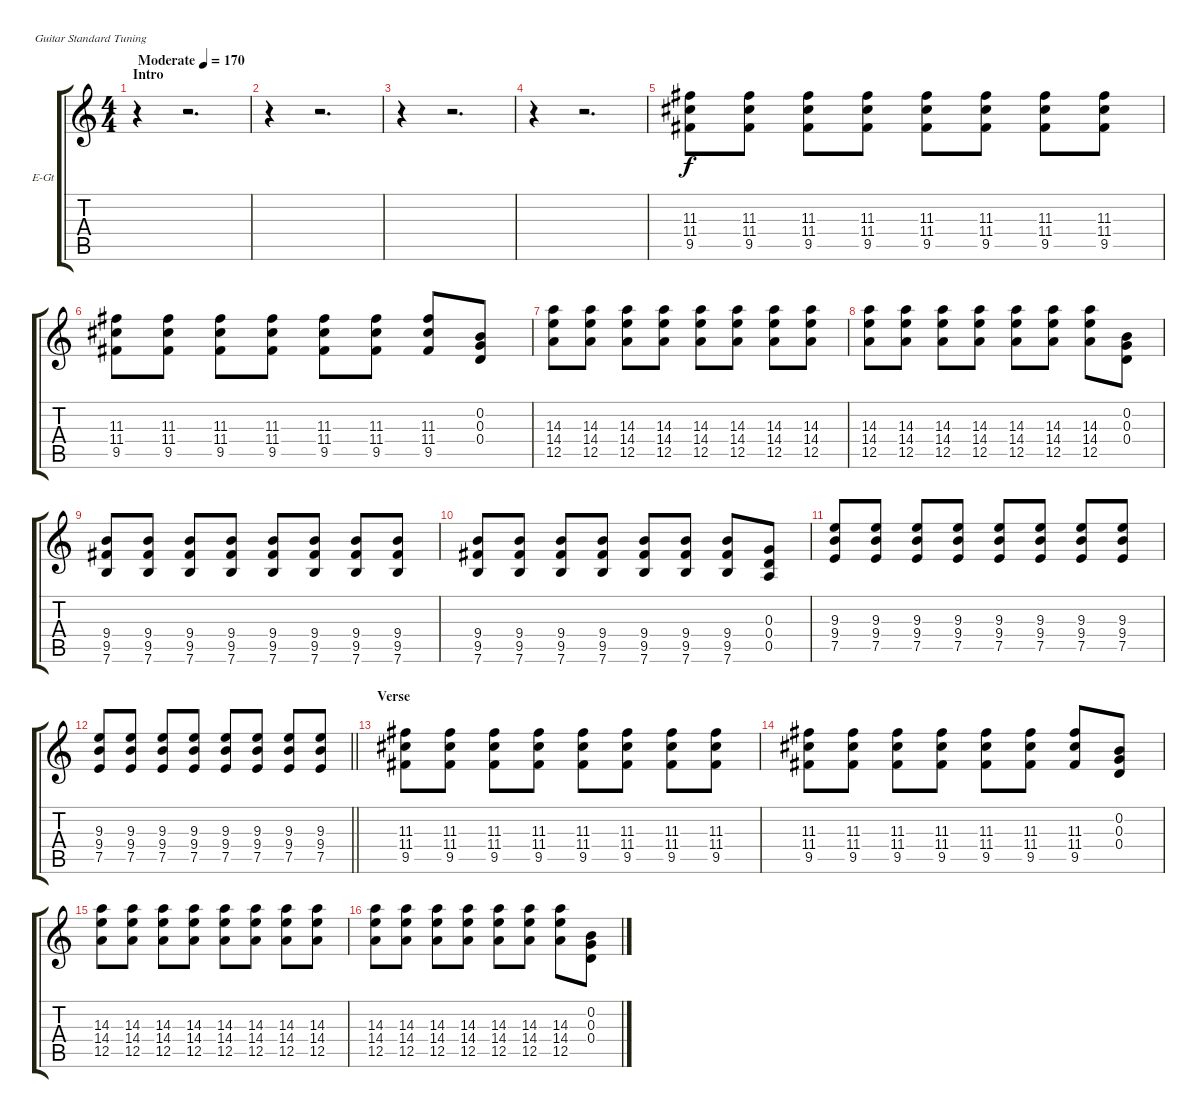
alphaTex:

\bracketExtendMode groupsimilarinstruments
\firstSystemTrackNameOrientation horizontal
\otherSystemsTrackNameOrientation horizontal
\track ("Guitar" "E-Gt") {instrument distortionguitar}
\staff {score tabs}
\tuning (E4 B3 G3 D3 A2 E2)
\ts (4 4)
\beaming (8 2 2 2 2)
\section ("" "Intro")
\tempo (170 "Moderate")
\clef g2
\ks c
r.4{dy f instrument distortionguitar} r.2{d} |
r.4 r.2{d} |
r.4 r.2{d} |
r.4 r.2{d} |
(11.3 11.4 9.5).8 (11.3 11.4 9.5).8 (11.3 11.4 9.5).8 (11.3 11.4 9.5).8 (11.3 11.4 9.5).8 (11.3 11.4 9.5).8 (11.3 11.4 9.5).8 (11.3 11.4 9.5).8 |
(11.3 11.4 9.5).8 (11.3 11.4 9.5).8 (11.3 11.4 9.5).8 (11.3 11.4 9.5).8 (11.3 11.4 9.5).8 (11.3 11.4 9.5).8 (11.3 11.4 9.5).8 (0.2 0.3 0.4).8 |
(14.3 14.4 12.5).8 (14.3 14.4 12.5).8 (14.3 14.4 12.5).8 (14.3 14.4 12.5).8 (14.3 14.4 12.5).8 (14.3 14.4 12.5).8 (14.3 14.4 12.5).8 (14.3 14.4 12.5).8 |
(14.3 14.4 12.5).8 (14.3 14.4 12.5).8 (14.3 14.4 12.5).8 (14.3 14.4 12.5).8 (14.3 14.4 12.5).8 (14.3 14.4 12.5).8 (14.3 14.4 12.5).8 (0.2 0.3 0.4).8 |
(9.4 9.5 7.6).8 (9.4 9.5 7.6).8 (9.4 9.5 7.6).8 (9.4 9.5 7.6).8 (9.4 9.5 7.6).8 (9.4 9.5 7.6).8 (9.4 9.5 7.6).8 (9.4 9.5 7.6).8 |
(9.4 9.5 7.6).8 (9.4 9.5 7.6).8 (9.4 9.5 7.6).8 (9.4 9.5 7.6).8 (9.4 9.5 7.6).8 (9.4 9.5 7.6).8 (9.4 9.5 7.6).8 (0.3 0.4 0.5).8 |
(9.3 9.4 7.5).8 (9.3 9.4 7.5).8 (9.3 9.4 7.5).8 (9.3 9.4 7.5).8 (9.3 9.4 7.5).8 (9.3 9.4 7.5).8 (9.3 9.4 7.5).8 (9.3 9.4 7.5).8 |
\barLineRight lightlight
(9.3 9.4 7.5).8 (9.3 9.4 7.5).8 (9.3 9.4 7.5).8 (9.3 9.4 7.5).8 (9.3 9.4 7.5).8 (9.3 9.4 7.5).8 (9.3 9.4 7.5).8 (9.3 9.4 7.5).8 |
\section ("" "Verse")
(11.3 11.4 9.5).8 (11.3 11.4 9.5).8 (11.3 11.4 9.5).8 (11.3 11.4 9.5).8 (11.3 11.4 9.5).8 (11.3 11.4 9.5).8 (11.3 11.4 9.5).8 (11.3 11.4 9.5).8 |
(11.3 11.4 9.5).8 (11.3 11.4 9.5).8 (11.3 11.4 9.5).8 (11.3 11.4 9.5).8 (11.3 11.4 9.5).8 (11.3 11.4 9.5).8 (11.3 11.4 9.5).8 (0.3 0.4 0.2).8 |
(14.3 14.4 12.5).8 (14.3 14.4 12.5).8 (14.3 14.4 12.5).8 (14.3 14.4 12.5).8 (14.3 14.4 12.5).8 (14.3 14.4 12.5).8 (14.3 14.4 12.5).8 (14.3 14.4 12.5).8 |
(14.3 14.4 12.5).8 (14.3 14.4 12.5).8 (14.3 14.4 12.5).8 (14.3 14.4 12.5).8 (14.3 14.4 12.5).8 (14.3 14.4 12.5).8 (14.3 14.4 12.5).8 (0.2 0.3 0.4).8
